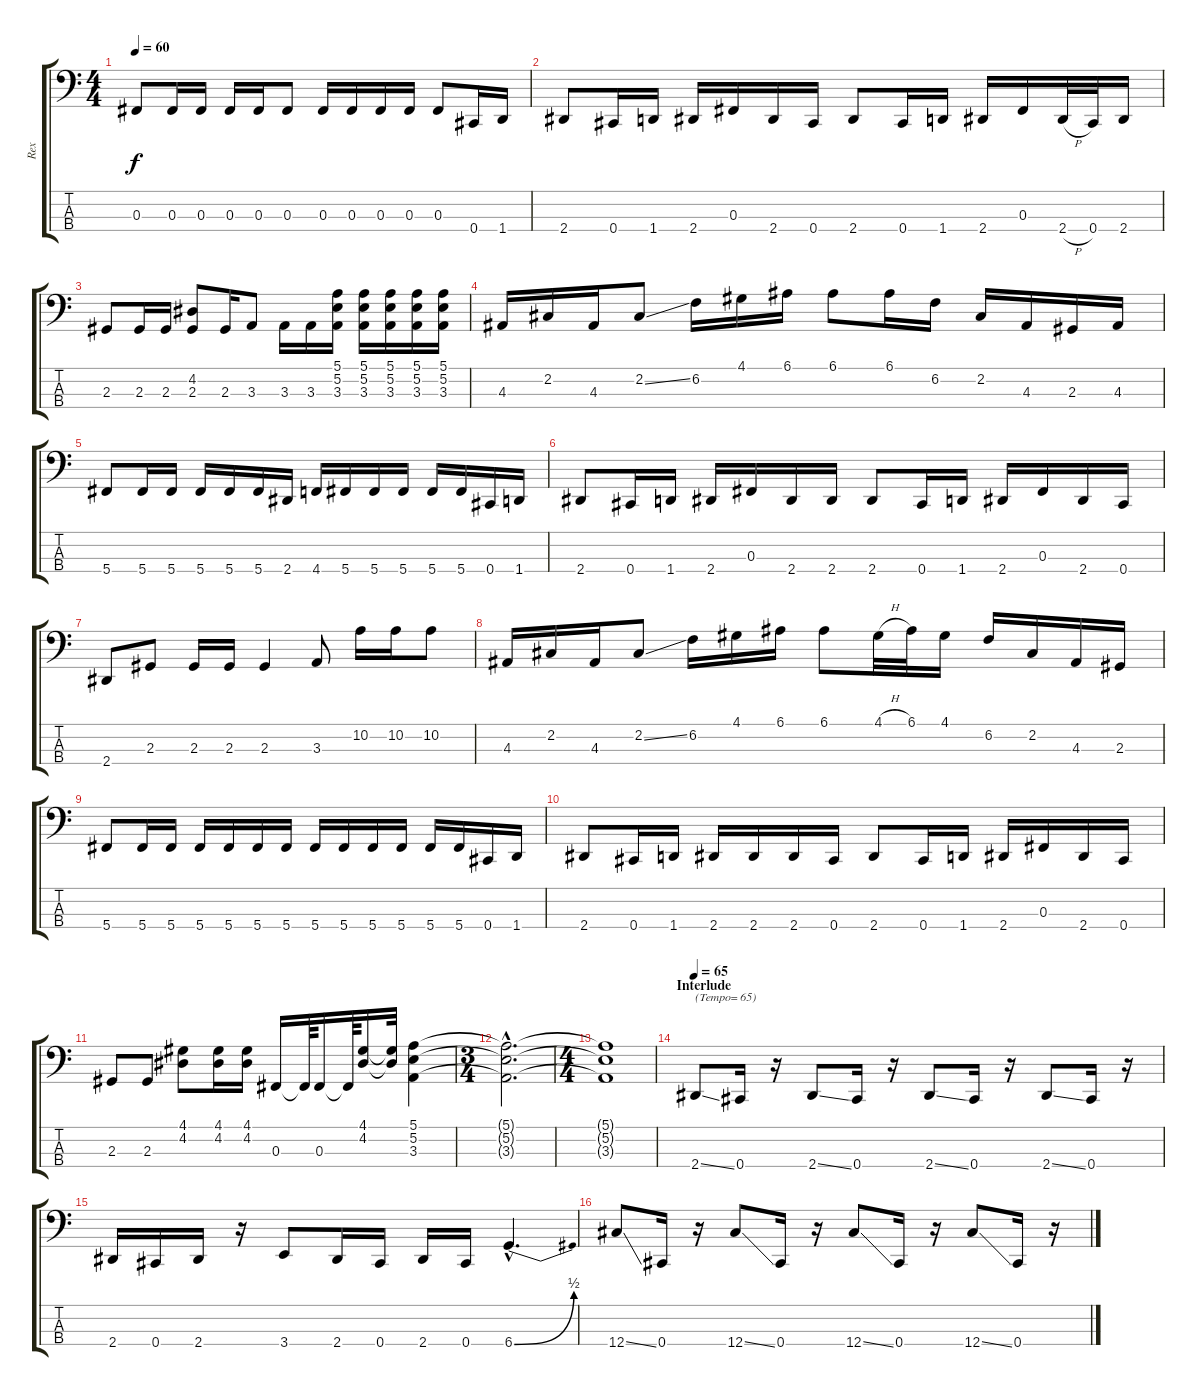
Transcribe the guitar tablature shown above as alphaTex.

\track ("Rex" "Rex") {instrument electricbassfinger}
\staff {score tabs}
\tuning (E2 B1 Gb1 Db1) {hide}
\ts (4 4)
\tempo 60
\clef f4
\ks c
0.3.8{dy f} 0.3.16 0.3.16 0.3.16 0.3.16 0.3.8 0.3.16 0.3.16 0.3.16 0.3.16 0.3.8 0.4.16 1.4.16 |
2.4.8 0.4.16 1.4.16 2.4.16 0.3.16 2.4.16 0.4.16 2.4.8 0.4.16 1.4.16 2.4.16 0.3.16 2.4{h}.32 0.4.32 2.4.16 |
2.3.8 2.3.16 2.3.16 (4.2 2.3).8 2.3.16 3.3.8 3.3.16 3.3.16 (5.1 5.2 3.3).16 (5.1 5.2 3.3).16 (5.1 5.2 3.3).16 (5.1 5.2 3.3).16 (5.1 5.2 3.3).16 |
4.3.16 2.2.16 4.3.16 2.2{ss}.8 6.2.16 4.1.16 6.1.16 6.1.8 6.1.16 6.2.16 2.2.16 4.3.16 2.3.16 4.3.16 |
5.4.8 5.4.16 5.4.16 5.4.16 5.4.16 5.4.16 2.4.16 4.4.16 5.4.16 5.4.16 5.4.16 5.4.16 5.4.16 0.4.16 1.4.16 |
2.4.8 0.4.16 1.4.16 2.4.16 0.3.16 2.4.16 2.4.16 2.4.8 0.4.16 1.4.16 2.4.16 0.3.16 2.4.16 0.4.16 |
2.4.8 2.3.8 2.3.16 2.3.16 2.3.4 3.3.8 10.2.16 10.2.16 10.2.8 |
4.3.16 2.2.16 4.3.16 2.2{ss}.8 6.2.16 4.1.16 6.1.16 6.1.8 4.1{h}.32 6.1.32 4.1.16 6.2.16 2.2.16 4.3.16 2.3.16 |
5.4.8 5.4.16 5.4.16 5.4.16 5.4.16 5.4.16 5.4.16 5.4.16 5.4.16 5.4.16 5.4.16 5.4.16 5.4.16 0.4.16 1.4.16 |
2.4.8 0.4.16 1.4.16 2.4.16 2.4.16 2.4.16 0.4.16 2.4.8 0.4.16 1.4.16 2.4.16 0.3.16 2.4.16 0.4.16 |
2.3.8 2.3.8 (4.1 4.2).8 (4.1 4.2).16 (4.1 4.2).16 0.3.16 0.3{t}.64 0.3.16 0.3{t}.64 (4.1 4.2).16 (4.1{t} 4.2{t}).32 (5.1 5.2 3.3).4 |
\ts (3 4)
(5.1{hac t} 5.2{hac t} 3.3{hac t}).2{d} |
\ts (4 4)
(5.1{t} 5.2{t} 3.3{t}).1 |
\section ("" "Interlude")
\tempo 65
2.4{ss}.8{txt "(Tempo= 65)" volume 16 instrument slapbass1} 0.4.16 r.16 2.4{ss}.8 0.4.16 r.16 2.4{ss}.8 0.4.16 r.16 2.4{ss}.8 0.4.16 r.16 |
2.4.16 0.4.16 2.4.16 r.16 3.4.8 2.4.16 0.4.16 2.4.16 0.4.16 6.4{be (bend 0 0 60 2) hac}.4{d} |
12.4{ss}.8 0.4.16 r.16 12.4{ss}.8 0.4.16 r.16 12.4{ss}.8 0.4.16 r.16 12.4{ss}.8 0.4.16 r.16
